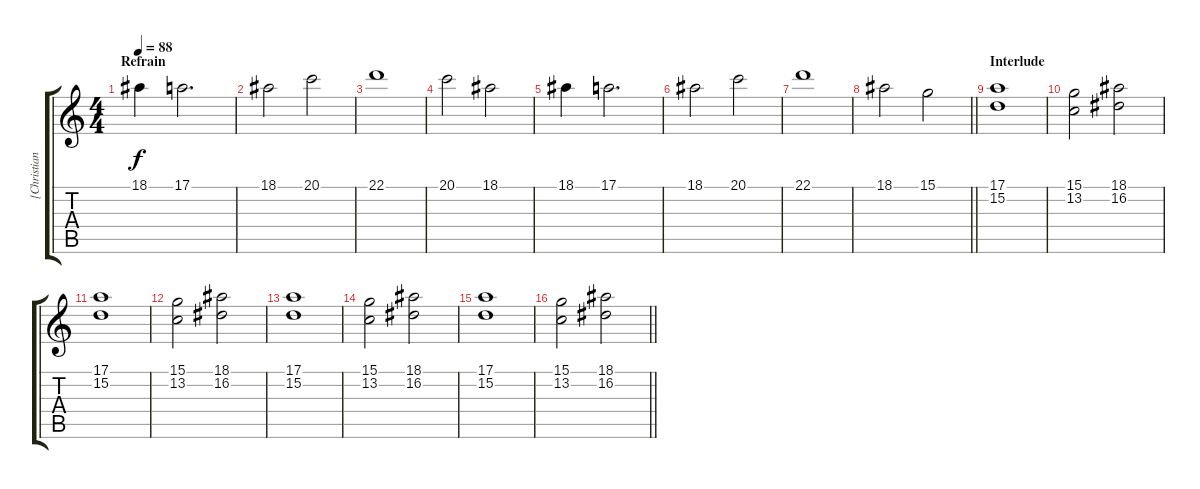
\track ("[Christian Lorenz]  Voices" "[Christian") {instrument synthvoice}
\staff {score tabs}
\tuning (E4 B3 G3 D3 A2 E2) {hide}
\ts (4 4)
\section ("" "Refrain")
\tempo 88
\clef g2
\ks c
18.1.4{dy f} 17.1.2{d} |
18.1.2 20.1.2 |
22.1.1 |
20.1.2 18.1.2 |
18.1.4 17.1.2{d} |
18.1.2 20.1.2 |
22.1.1 |
\barLineRight lightlight
18.1.2 15.1.2 |
\section ("" "Interlude")
(17.1 15.2).1 |
(15.1 13.2).2 (18.1 16.2).2 |
(17.1 15.2).1 |
(15.1 13.2).2 (18.1 16.2).2 |
(17.1 15.2).1 |
(15.1 13.2).2 (18.1 16.2).2 |
(17.1 15.2).1 |
\barLineRight lightlight
(15.1 13.2).2 (18.1 16.2).2
